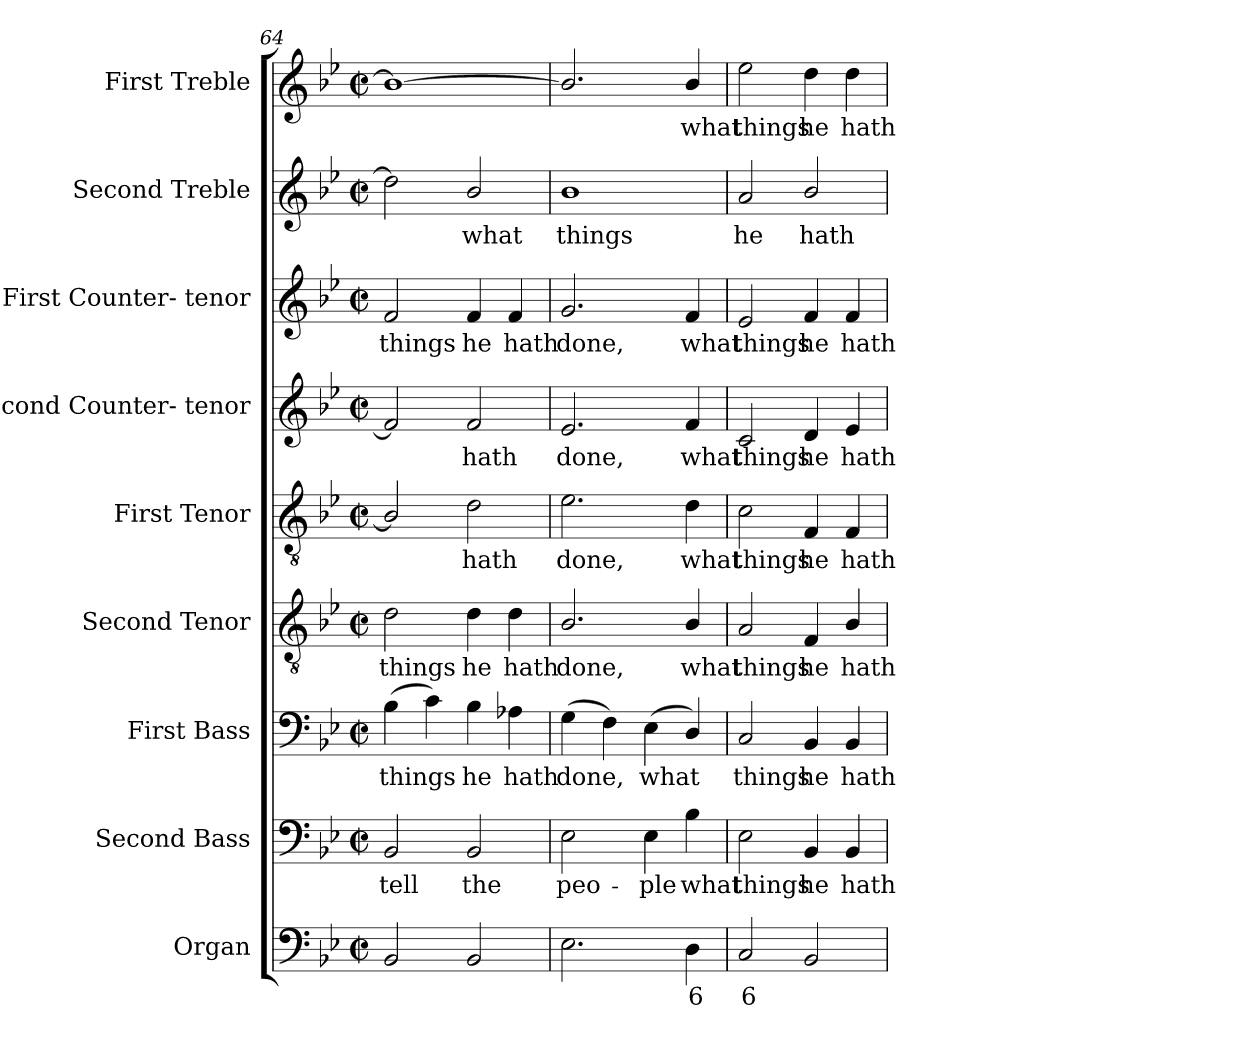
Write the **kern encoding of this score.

**kern	**text	**kern	**text	**kern	**text	**kern	**text	**kern	**text	**kern	**text	**kern	**text	**kern	**text	**kern	**text
*part9	*part9	*part8	*part8	*part7	*part7	*part6	*part6	*part5	*part5	*part4	*part4	*part3	*part3	*part2	*part2	*part1	*part1
*staff9	*staff9	*staff8	*staff8	*staff7	*staff7	*staff6	*staff6	*staff5	*staff5	*staff4	*staff4	*staff3	*staff3	*staff2	*staff2	*staff1	*staff1
*I"Organ	*	*I"Second Bass	*	*I"First Bass	*	*I"Second Tenor	*	*I"First Tenor	*	*I"Second Counter- tenor	*	*I"First Counter- tenor	*	*I"Second Treble	*	*I"First Treble	*
*I'Org.	*	*I'B2.	*	*I'B1.	*	*I'T2.	*	*I'T1.	*	*	*	*	*	*I'S2.	*	*I'S1.	*
*clefF4	*	*clefF4	*	*clefF4	*	*clefGv2	*	*clefGv2	*	*clefG2	*	*clefG2	*	*clefG2	*	*clefG2	*
*	*	*	*	*	*	*ITrd7c12	*	*ITrd7c12	*	*	*	*	*	*	*	*	*
*k[b-e-]	*	*k[b-e-]	*	*k[b-e-]	*	*k[b-e-]	*	*k[b-e-]	*	*k[b-e-]	*	*k[b-e-]	*	*k[b-e-]	*	*k[b-e-]	*
*B-:	*	*B-:	*	*B-:	*	*B-:	*	*B-:	*	*B-:	*	*B-:	*	*B-:	*	*B-:	*
*M2/2	*	*M2/2	*	*M2/2	*	*M2/2	*	*M2/2	*	*M2/2	*	*M2/2	*	*M2/2	*	*M2/2	*
*met(c|)	*	*met(c|)	*	*met(c|)	*	*met(c|)	*	*met(c|)	*	*met(c|)	*	*met(c|)	*	*met(c|)	*	*met(c|)	*
=64	=64	=64	=64	=64	=64	=64	=64	=64	=64	=64	=64	=64	=64	=64	=64	=64	=64
!	!	!	!LO:LY:b:color=#000000	!	!	!	!	!	!	!	!	!	!	!	!	!	!
!	!	!	!	!	!LO:LY:b:color=#000000	!	!	!	!	!	!	!	!	!	!	!	!
!	!	!	!	!	!	!	!LO:LY:b:color=#000000	!	!	!	!	!	!	!	!	!	!
!	!	!	!	!	!	!	!	!	!	!	!	!	!LO:LY:b:color=#000000	!	!	!	!
2BB-i/	.	2BB-i/	tell	(4B-i\	things	2Di\	things	2BB-i/]	.	2fi/]	.	2fi/	things	2ddi\]	.	1b-i_	.
.	.	.	.	4ci\)	.	.	.	.	.	.	.	.	.	.	.	.	.
!	!	!	!LO:LY:b:color=#000000	!	!	!	!	!	!	!	!	!	!	!	!	!	!
!	!	!	!	!	!LO:LY:b:color=#000000	!	!	!	!	!	!	!	!	!	!	!	!
!	!	!	!	!	!	!	!LO:LY:b:color=#000000	!	!	!	!	!	!	!	!	!	!
!	!	!	!	!	!	!	!	!	!LO:LY:b:color=#000000	!	!	!	!	!	!	!	!
!	!	!	!	!	!	!	!	!	!	!	!LO:LY:b:color=#000000	!	!	!	!	!	!
!	!	!	!	!	!	!	!	!	!	!	!	!	!LO:LY:b:color=#000000	!	!	!	!
!	!	!	!	!	!	!	!	!	!	!	!	!	!	!	!LO:LY:b:color=#000000	!	!
2BB-i/	.	2BB-i/	the	4B-i\	he	4Di\	he	2Di\	hath	2fi/	hath	4fi/	he	2b-i/	what	.	.
!	!	!	!	!	!LO:LY:b:color=#000000	!	!	!	!	!	!	!	!	!	!	!	!
!	!	!	!	!	!	!	!LO:LY:b:color=#000000	!	!	!	!	!	!	!	!	!	!
!	!	!	!	!	!	!	!	!	!	!	!	!	!LO:LY:b:color=#000000	!	!	!	!
.	.	.	.	4A-Xi\	hath	4Di\	hath	.	.	.	.	4fi/	hath	.	.	.	.
=65	=65	=65	=65	=65	=65	=65	=65	=65	=65	=65	=65	=65	=65	=65	=65	=65	=65
!	!	!	!LO:LY:b:color=#000000	!	!	!	!	!	!	!	!	!	!	!	!	!	!
!	!	!	!	!	!LO:LY:b:color=#000000	!	!	!	!	!	!	!	!	!	!	!	!
!	!	!	!	!	!	!	!LO:LY:b:color=#000000	!	!	!	!	!	!	!	!	!	!
!	!	!	!	!	!	!	!	!	!LO:LY:b:color=#000000	!	!	!	!	!	!	!	!
!	!	!	!	!	!	!	!	!	!	!	!LO:LY:b:color=#000000	!	!	!	!	!	!
!	!	!	!	!	!	!	!	!	!	!	!	!	!LO:LY:b:color=#000000	!	!	!	!
!	!	!	!	!	!	!	!	!	!	!	!	!	!	!	!LO:LY:b:color=#000000	!	!
2.E-i\	.	2E-i\	peo-	(4Gi\	done,	2.BB-i/	done,	2.E-i\	done,	2.e-i/	done,	2.gi/	done,	1b-i	things	2.b-i/]	.
.	.	.	.	4Fi\)	.	.	.	.	.	.	.	.	.	.	.	.	.
!	!	!	!LO:LY:b:color=#000000	!	!	!	!	!	!	!	!	!	!	!	!	!	!
!	!	!	!	!	!LO:LY:b:color=#000000	!	!	!	!	!	!	!	!	!	!	!	!
.	.	4E-i\	-ple	(4E-i\	what	.	.	.	.	.	.	.	.	.	.	.	.
!	!LO:LY:b:color=#000000	!	!	!	!	!	!	!	!	!	!	!	!	!	!	!	!
!	!	!	!LO:LY:b:color=#000000	!	!	!	!	!	!	!	!	!	!	!	!	!	!
!	!	!	!	!	!	!	!LO:LY:b:color=#000000	!	!	!	!	!	!	!	!	!	!
!	!	!	!	!	!	!	!	!	!LO:LY:b:color=#000000	!	!	!	!	!	!	!	!
!	!	!	!	!	!	!	!	!	!	!	!LO:LY:b:color=#000000	!	!	!	!	!	!
!	!	!	!	!	!	!	!	!	!	!	!	!	!LO:LY:b:color=#000000	!	!	!	!
!	!	!	!	!	!	!	!	!	!	!	!	!	!	!	!	!	!LO:LY:b:color=#000000
4Di\	6	4B-i\	what	4Di/)	.	4BB-i/	what	4Di\	what	4fi/	what	4fi/	what	.	.	4b-i/	what
=66	=66	=66	=66	=66	=66	=66	=66	=66	=66	=66	=66	=66	=66	=66	=66	=66	=66
!	!LO:LY:b:color=#000000	!	!	!	!	!	!	!	!	!	!	!	!	!	!	!	!
!	!	!	!LO:LY:b:color=#000000	!	!	!	!	!	!	!	!	!	!	!	!	!	!
!	!	!	!	!	!LO:LY:b:color=#000000	!	!	!	!	!	!	!	!	!	!	!	!
!	!	!	!	!	!	!	!LO:LY:b:color=#000000	!	!	!	!	!	!	!	!	!	!
!	!	!	!	!	!	!	!	!	!LO:LY:b:color=#000000	!	!	!	!	!	!	!	!
!	!	!	!	!	!	!	!	!	!	!	!LO:LY:b:color=#000000	!	!	!	!	!	!
!	!	!	!	!	!	!	!	!	!	!	!	!	!LO:LY:b:color=#000000	!	!	!	!
!	!	!	!	!	!	!	!	!	!	!	!	!	!	!	!LO:LY:b:color=#000000	!	!
!	!	!	!	!	!	!	!	!	!	!	!	!	!	!	!	!	!LO:LY:b:color=#000000
2Ci/	6	2E-i\	things	2Ci/	things	2AAi/	things	2Ci\	things	2ci/	things	2e-i/	things	2ai/	he	2ee-i\	things
!	!	!	!LO:LY:b:color=#000000	!	!	!	!	!	!	!	!	!	!	!	!	!	!
!	!	!	!	!	!LO:LY:b:color=#000000	!	!	!	!	!	!	!	!	!	!	!	!
!	!	!	!	!	!	!	!LO:LY:b:color=#000000	!	!	!	!	!	!	!	!	!	!
!	!	!	!	!	!	!	!	!	!LO:LY:b:color=#000000	!	!	!	!	!	!	!	!
!	!	!	!	!	!	!	!	!	!	!	!LO:LY:b:color=#000000	!	!	!	!	!	!
!	!	!	!	!	!	!	!	!	!	!	!	!	!LO:LY:b:color=#000000	!	!	!	!
!	!	!	!	!	!	!	!	!	!	!	!	!	!	!	!LO:LY:b:color=#000000	!	!
!	!	!	!	!	!	!	!	!	!	!	!	!	!	!	!	!	!LO:LY:b:color=#000000
2BB-i/	.	4BB-i/	he	4BB-i/	he	4FFi/	he	4FFi/	he	4di/	he	4fi/	he	2b-i/	hath	4ddi\	he
!	!	!	!LO:LY:b:color=#000000	!	!	!	!	!	!	!	!	!	!	!	!	!	!
!	!	!	!	!	!LO:LY:b:color=#000000	!	!	!	!	!	!	!	!	!	!	!	!
!	!	!	!	!	!	!	!LO:LY:b:color=#000000	!	!	!	!	!	!	!	!	!	!
!	!	!	!	!	!	!	!	!	!LO:LY:b:color=#000000	!	!	!	!	!	!	!	!
!	!	!	!	!	!	!	!	!	!	!	!LO:LY:b:color=#000000	!	!	!	!	!	!
!	!	!	!	!	!	!	!	!	!	!	!	!	!LO:LY:b:color=#000000	!	!	!	!
!	!	!	!	!	!	!	!	!	!	!	!	!	!	!	!	!	!LO:LY:b:color=#000000
.	.	4BB-i/	hath	4BB-i/	hath	4BB-i/	hath	4FFi/	hath	4e-i/	hath	4fi/	hath	.	.	4ddi\	hath
=	=	=	=	=	=	=	=	=	=	=	=	=	=	=	=	=	=
*-	*-	*-	*-	*-	*-	*-	*-	*-	*-	*-	*-	*-	*-	*-	*-	*-	*-
